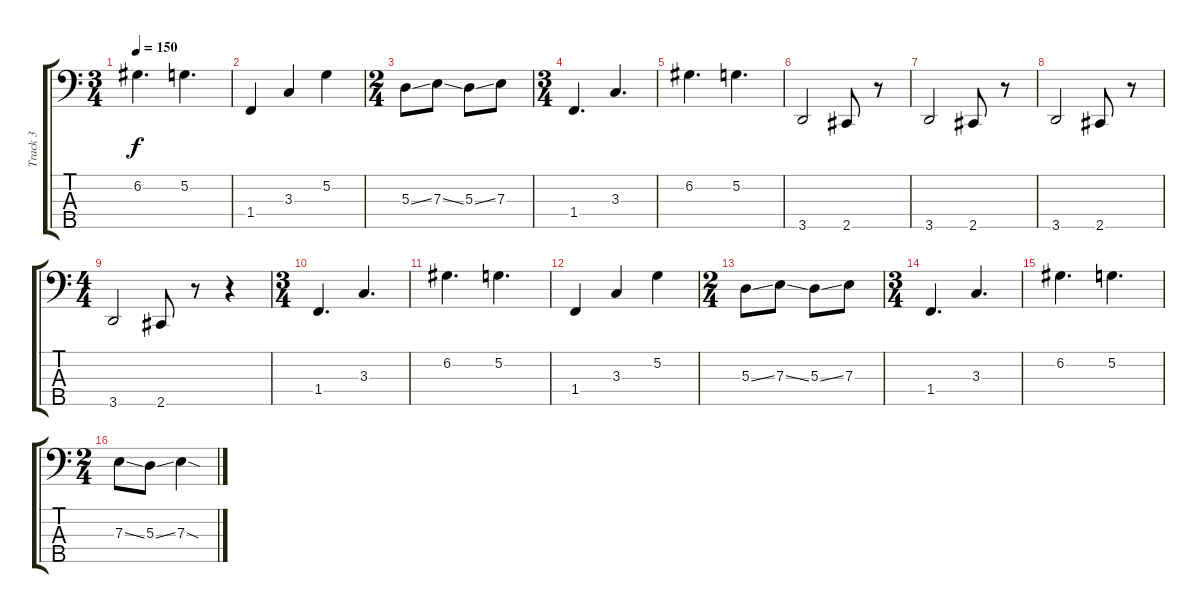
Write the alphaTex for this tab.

\track ("Track 3" "Track 3") {instrument electricbassfinger}
\staff {score tabs}
\tuning (G2 D2 A1 E1 B0) {hide}
\ts (3 4)
\tempo 150
\clef f4
\ks c
6.2.4{d dy f} 5.2.4{d} |
1.4.4 3.3.4 5.2.4 |
\ts (2 4)
5.3{ss}.8 7.3{ss}.8 5.3{ss}.8 7.3.8 |
\ts (3 4)
1.4.4{d} 3.3.4{d} |
6.2.4{d} 5.2.4{d} |
3.5.2 2.5.8 r.8 |
3.5.2 2.5.8 r.8 |
3.5.2 2.5.8 r.8 |
\ts (4 4)
3.5.2 2.5.8 r.8 r.4 |
\ts (3 4)
1.4.4{d} 3.3.4{d} |
6.2.4{d} 5.2.4{d} |
1.4.4 3.3.4 5.2.4 |
\ts (2 4)
5.3{ss}.8 7.3{ss}.8 5.3{ss}.8 7.3.8 |
\ts (3 4)
1.4.4{d} 3.3.4{d} |
6.2.4{d} 5.2.4{d} |
\ts (2 4)
7.3{ss}.8 5.3{ss}.8 7.3{sod}.4
